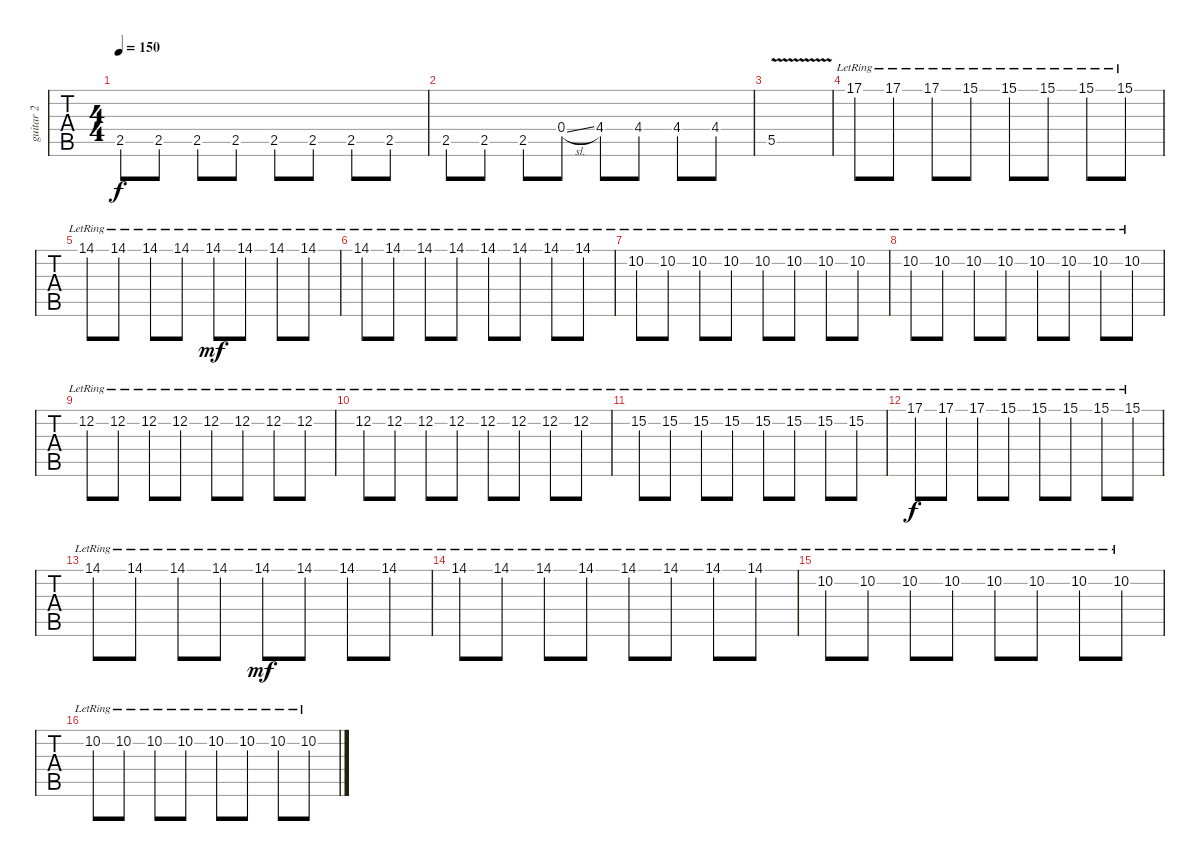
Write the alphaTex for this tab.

\track ("guitar 2" "guitar 2") {instrument distortionguitar}
\staff {tabs}
\tuning (E4 B3 G3 D3 A2 E2) {hide}
\ts (4 4)
\tempo 150
\clef g2
\ks c
2.5.8{dy f} 2.5.8 2.5.8 2.5.8 2.5.8 2.5.8 2.5.8 2.5.8 |
2.5.8 2.5.8 2.5.8 0.4{sl}.8 4.4.8 4.4.8 4.4.8 4.4.8 |
5.5{v}.1 |
17.1{lr}.8 17.1{lr}.8 17.1{lr}.8 15.1{lr}.8 15.1{lr}.8 15.1{lr}.8 15.1{lr}.8 15.1{lr}.8 |
14.1{lr}.8 14.1{lr}.8 14.1{lr}.8 14.1{lr}.8 14.1{lr}.8{dy mf} 14.1{lr}.8 14.1{lr}.8 14.1{lr}.8 |
14.1{lr}.8 14.1{lr}.8 14.1{lr}.8 14.1{lr}.8 14.1{lr}.8 14.1{lr}.8 14.1{lr}.8 14.1{lr}.8 |
10.2{lr}.8 10.2{lr}.8 10.2{lr}.8 10.2{lr}.8 10.2{lr}.8 10.2{lr}.8 10.2{lr}.8 10.2{lr}.8 |
10.2{lr}.8 10.2{lr}.8 10.2{lr}.8 10.2{lr}.8 10.2{lr}.8 10.2{lr}.8 10.2{lr}.8 10.2{lr}.8 |
12.2{lr}.8 12.2{lr}.8 12.2{lr}.8 12.2{lr}.8 12.2{lr}.8 12.2{lr}.8 12.2{lr}.8 12.2{lr}.8 |
12.2{lr}.8 12.2{lr}.8 12.2{lr}.8 12.2{lr}.8 12.2{lr}.8 12.2{lr}.8 12.2{lr}.8 12.2{lr}.8 |
15.2{lr}.8 15.2{lr}.8 15.2{lr}.8 15.2{lr}.8 15.2{lr}.8 15.2{lr}.8 15.2{lr}.8 15.2{lr}.8 |
17.1{lr}.8{dy f} 17.1{lr}.8 17.1{lr}.8 15.1{lr}.8 15.1{lr}.8 15.1{lr}.8 15.1{lr}.8 15.1{lr}.8 |
14.1{lr}.8 14.1{lr}.8 14.1{lr}.8 14.1{lr}.8 14.1{lr}.8{dy mf} 14.1{lr}.8 14.1{lr}.8 14.1{lr}.8 |
14.1{lr}.8 14.1{lr}.8 14.1{lr}.8 14.1{lr}.8 14.1{lr}.8 14.1{lr}.8 14.1{lr}.8 14.1{lr}.8 |
10.2{lr}.8 10.2{lr}.8 10.2{lr}.8 10.2{lr}.8 10.2{lr}.8 10.2{lr}.8 10.2{lr}.8 10.2{lr}.8 |
10.2{lr}.8 10.2{lr}.8 10.2{lr}.8 10.2{lr}.8 10.2{lr}.8 10.2{lr}.8 10.2{lr}.8 10.2{lr}.8
